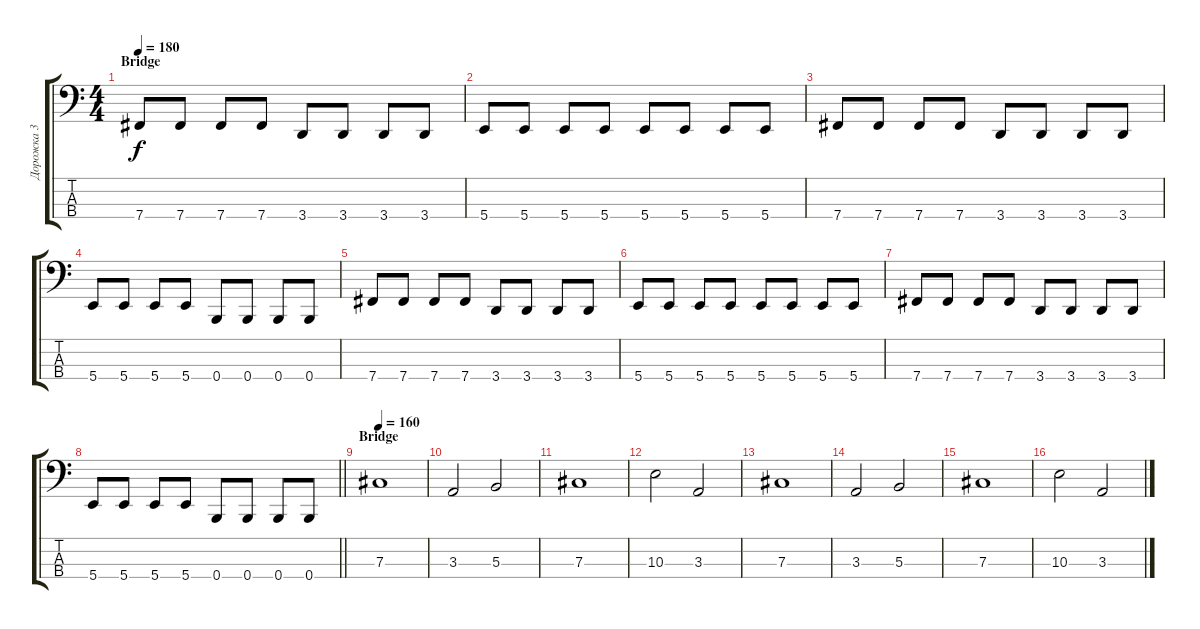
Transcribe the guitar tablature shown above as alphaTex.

\track ("Дорожка 3" "Дорожка 3") {instrument electricbassfinger}
\staff {score tabs}
\tuning (E2 B1 Gb1 B0) {hide}
\ts (4 4)
\section ("" "Bridge")
\tempo 180
\clef f4
\ks c
7.4.8{dy f} 7.4.8 7.4.8 7.4.8 3.4.8 3.4.8 3.4.8 3.4.8 |
5.4.8 5.4.8 5.4.8 5.4.8 5.4.8 5.4.8 5.4.8 5.4.8 |
7.4.8 7.4.8 7.4.8 7.4.8 3.4.8 3.4.8 3.4.8 3.4.8 |
5.4.8 5.4.8 5.4.8 5.4.8 0.4.8 0.4.8 0.4.8 0.4.8 |
7.4.8 7.4.8 7.4.8 7.4.8 3.4.8 3.4.8 3.4.8 3.4.8 |
5.4.8 5.4.8 5.4.8 5.4.8 5.4.8 5.4.8 5.4.8 5.4.8 |
7.4.8 7.4.8 7.4.8 7.4.8 3.4.8 3.4.8 3.4.8 3.4.8 |
\barLineRight lightlight
5.4.8 5.4.8 5.4.8 5.4.8 0.4.8 0.4.8 0.4.8 0.4.8 |
\section ("" "Bridge")
\tempo 160
7.3.1 |
3.3.2 5.3.2 |
7.3.1 |
10.3.2 3.3.2 |
7.3.1 |
3.3.2 5.3.2 |
7.3.1 |
10.3.2 3.3.2
